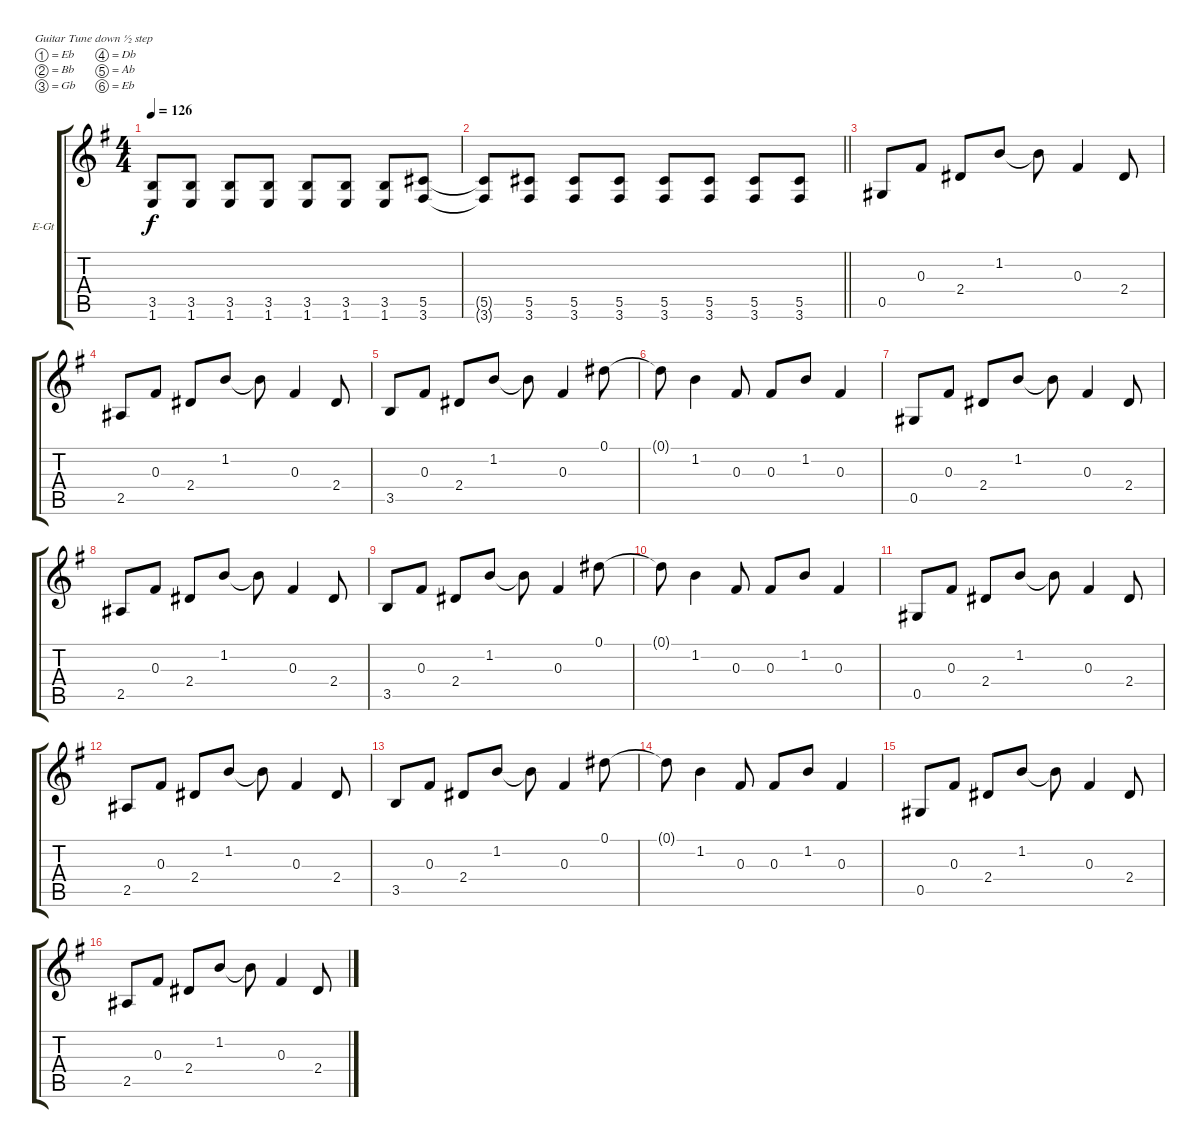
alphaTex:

\bracketExtendMode groupsimilarinstruments
\firstSystemTrackNameOrientation horizontal
\otherSystemsTrackNameOrientation horizontal
\track ("Untitled" "E-Gt") {instrument overdrivenguitar}
\staff {score tabs}
\tuning (Eb4 Bb3 Gb3 Db3 Ab2 Eb2)
\ts (4 4)
\tempo 126
\clef g2
\ks g
(3.5 1.6).8{dy f} (3.5 1.6).8 (3.5 1.6).8 (3.5 1.6).8 (3.5 1.6).8 (3.5 1.6).8 (3.5 1.6).8 (5.5 3.6).8 |
\barLineRight lightlight
(5.5{t} 3.6{t}).8 (5.5 3.6).8 (5.5 3.6).8 (5.5 3.6).8 (5.5 3.6).8 (5.5 3.6).8 (5.5 3.6).8 (5.5 3.6).8 |
\section ("" " ")
0.5.8 0.3.8 2.4.8 1.2.8 1.2{t}.8 0.3.4 2.4.8 |
2.5.8 0.3.8 2.4.8 1.2.8 1.2{t}.8 0.3.4 2.4.8 |
3.5.8 0.3.8 2.4.8 1.2.8 1.2{t}.8 0.3.4 0.1.8 |
0.1{t}.8 1.2.4 0.3.8 0.3.8 1.2.8 0.3.4 |
0.5.8 0.3.8 2.4.8 1.2.8 1.2{t}.8 0.3.4 2.4.8 |
2.5.8 0.3.8 2.4.8 1.2.8 1.2{t}.8 0.3.4 2.4.8 |
3.5.8 0.3.8 2.4.8 1.2.8 1.2{t}.8 0.3.4 0.1.8 |
0.1{t}.8 1.2.4 0.3.8 0.3.8 1.2.8 0.3.4 |
0.5.8 0.3.8 2.4.8 1.2.8 1.2{t}.8 0.3.4 2.4.8 |
2.5.8 0.3.8 2.4.8 1.2.8 1.2{t}.8 0.3.4 2.4.8 |
3.5.8 0.3.8 2.4.8 1.2.8 1.2{t}.8 0.3.4 0.1.8 |
0.1{t}.8 1.2.4 0.3.8 0.3.8 1.2.8 0.3.4 |
0.5.8 0.3.8 2.4.8 1.2.8 1.2{t}.8 0.3.4 2.4.8 |
2.5.8 0.3.8 2.4.8 1.2.8 1.2{t}.8 0.3.4 2.4.8
